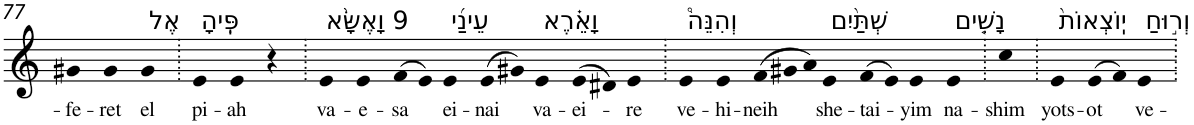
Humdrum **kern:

**kern	**text
*part1	*part1
*staff1	*staff1
*I"Piano	*
*I'Pno	*
!!LO:PB:g=z
*clefG2	*
*k[]	*
=77	=77
!	!LO:LY:b
4g#X	-fe-
!	!LO:LY:b
4g#	-ret
!LO:TX:a:t=אֶל	!
!	!LO:LY:b
4g#	el
=78.	=78.
!LO:TX:a:t=פִּֽיהָ	!
!	!LO:LY:b
4e	pi-
!	!LO:LY:b
4e	-ah
4r	.
=79.	=79.
!LO:TX:a:t=9 וָאֶשָּׂ֨א	!
!	!LO:LY:b
4e	va-
!	!LO:LY:b
4e	-e-
!	!LO:LY:b
(>8f	-sa
8e)	.
!LO:TX:a:t=עֵינַ֜י	!
!	!LO:LY:b
4e	ei-
!	!LO:LY:b
(>8e	-nai
8g#X)	.
!LO:TX:a:t=וָאֵ֗רֶא	!
!	!LO:LY:b
4e	va-
!	!LO:LY:b
(>8e	-ei-
8d#X)	.
!	!LO:LY:b
4e	-re
=80.	=80.
!LO:TX:a:t=וְהִנֵּה֩	!
!	!LO:LY:b
4e	ve-
!	!LO:LY:b
4e	-hi-
!	!LO:LY:b
(>12f	-neih
12g#X	.
12a)	.
!LO:TX:a:t=שְׁתַּ֨יִם	!
!	!LO:LY:b
4e	she-
!	!LO:LY:b
(>8f	-tai-
8e)	.
!	!LO:LY:b
4e	-yim
!LO:TX:a:t=נָשִׁ֤ים	!
!	!LO:LY:b
4e	na-
=81.	=81.
!	!LO:LY:b
4cc	-shim
=82.	=82.
!LO:TX:a:t=יֽוֹצְאוֹת֙	!
!	!LO:LY:b
4e	yots-
!	!LO:LY:b
(>8e	-ot
8f)	.
!LO:TX:a:t=וְר֣וּחַ	!
!	!LO:LY:b
4e	ve-
=.	=.
*-	*-
